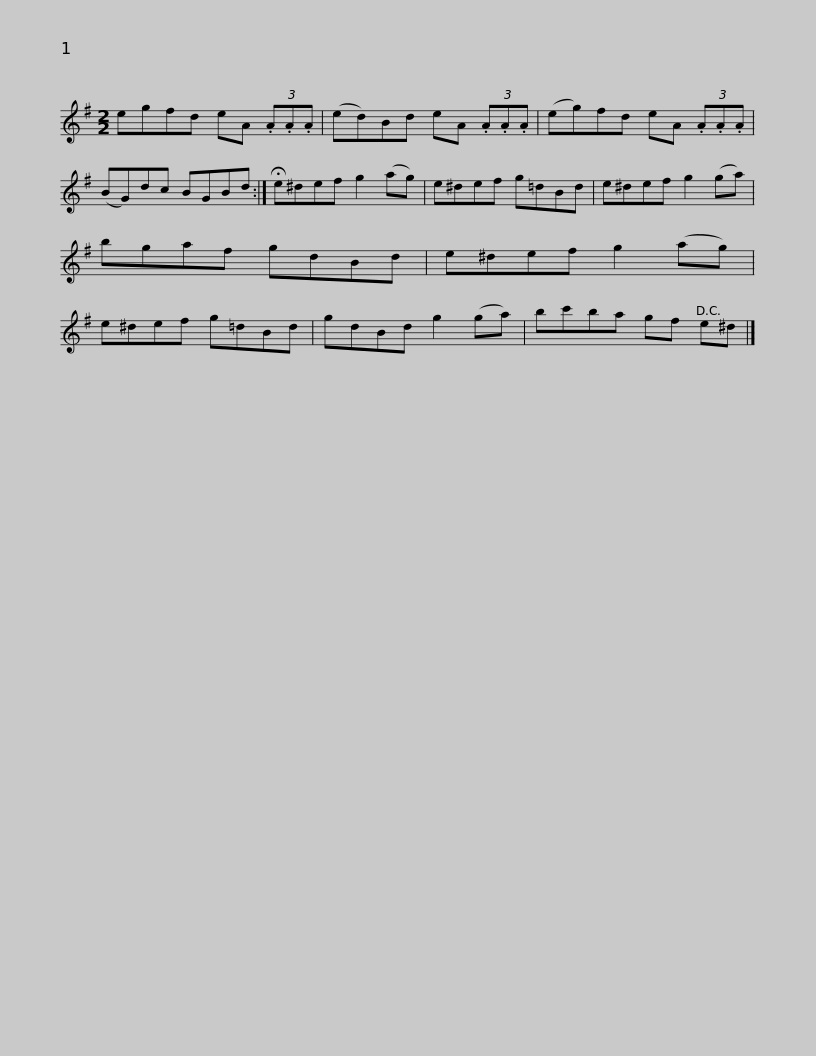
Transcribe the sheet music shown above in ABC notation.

X:1
L:1/8
M:2/2
I:linebreak $
K:G
V:1 treble
V:1
 egfd eA (3.A.A.A | (ed)Bd eA (3.A.A.A | (eg)fd eA (3.A.A.A | (BG)dc BGBd :| !fermata!e^def g2 (ag) |$ %5
 e^def g=dBd | e^def g2 (ga) | bgaf gdBd | e^def g2 (ag) | e^def g=dBd |$ %10
 gdBd g2 (ga) | bc'ba gf e^d |] %12
